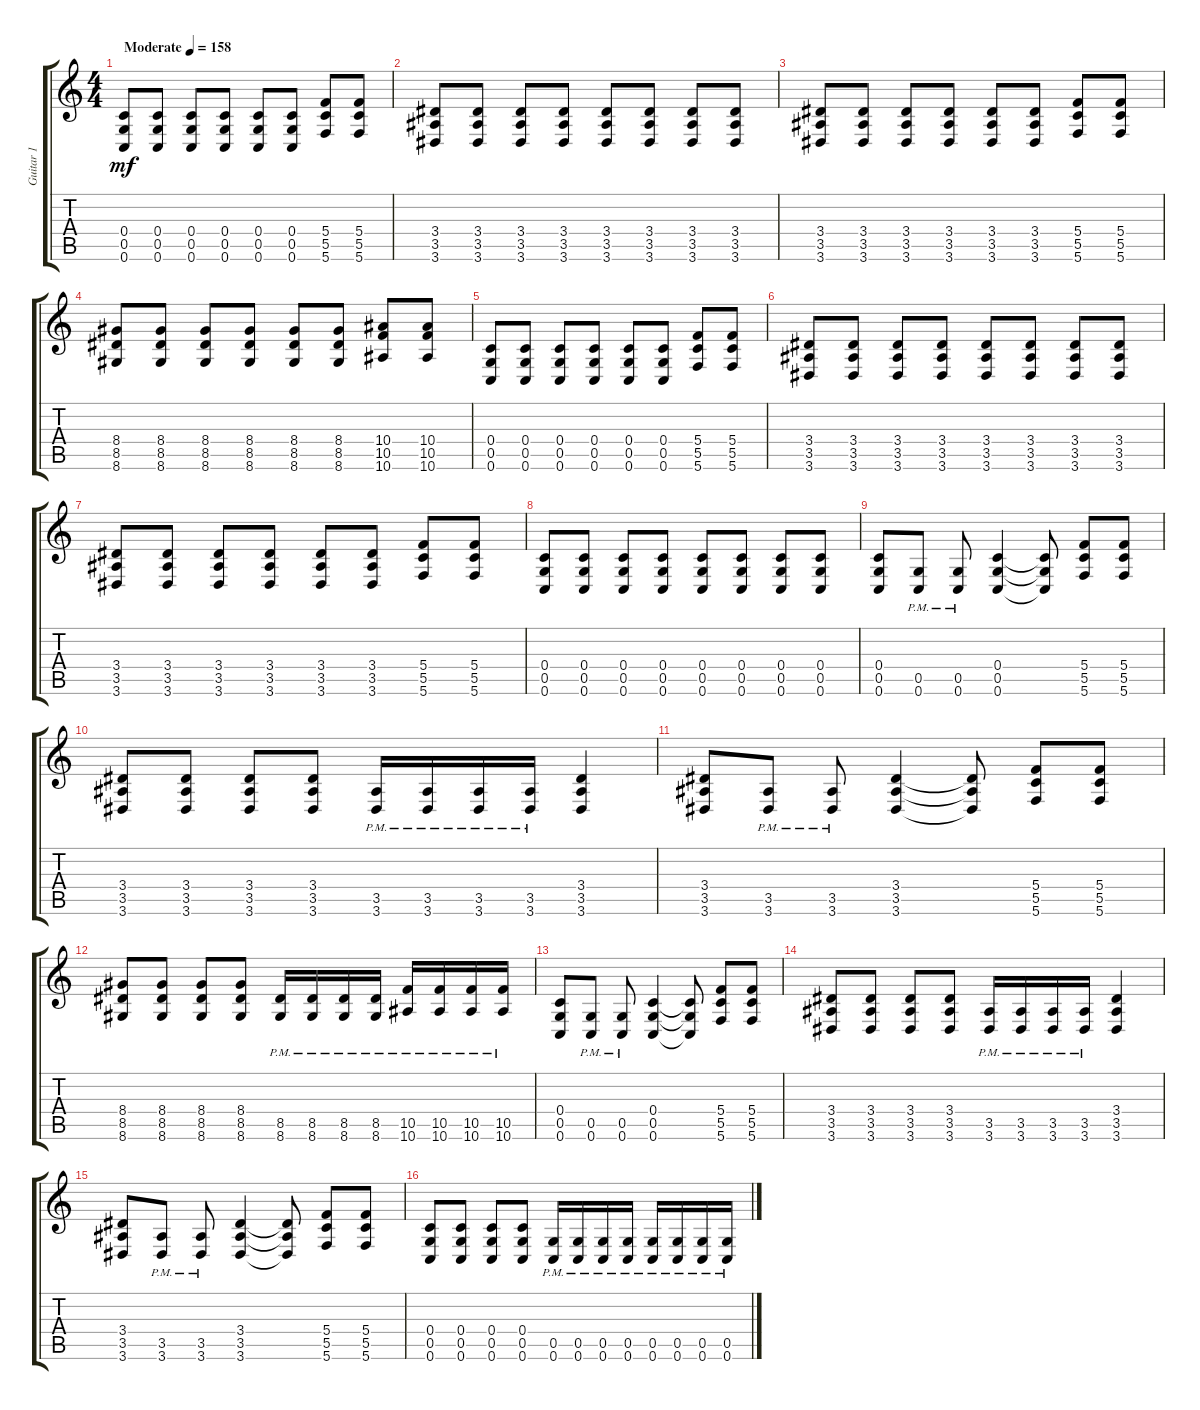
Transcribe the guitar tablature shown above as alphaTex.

\track ("Guitar 1" "Guitar 1") {instrument distortionguitar}
\staff {score tabs}
\tuning (D4 A3 F3 C3 G2 C2) {hide}
\ts (4 4)
\tempo (158 "Moderate")
\clef g2
\ks c
(0.4 0.5 0.6).8{dy mf instrument distortionguitar} (0.4 0.5 0.6).8 (0.4 0.5 0.6).8 (0.4 0.5 0.6).8 (0.4 0.5 0.6).8 (0.4 0.5 0.6).8 (5.4 5.5 5.6).8 (5.4 5.5 5.6).8 |
(3.4 3.5 3.6).8 (3.4 3.5 3.6).8 (3.4 3.5 3.6).8 (3.4 3.5 3.6).8 (3.4 3.5 3.6).8 (3.4 3.5 3.6).8 (3.4 3.5 3.6).8 (3.4 3.5 3.6).8 |
(3.4 3.5 3.6).8 (3.4 3.5 3.6).8 (3.4 3.5 3.6).8 (3.4 3.5 3.6).8 (3.4 3.5 3.6).8 (3.4 3.5 3.6).8 (5.4 5.5 5.6).8 (5.4 5.5 5.6).8 |
(8.4 8.5 8.6).8 (8.4 8.5 8.6).8 (8.4 8.5 8.6).8 (8.4 8.5 8.6).8 (8.4 8.5 8.6).8 (8.4 8.5 8.6).8 (10.4 10.5 10.6).8 (10.4 10.5 10.6).8 |
(0.4 0.5 0.6).8 (0.4 0.5 0.6).8 (0.4 0.5 0.6).8 (0.4 0.5 0.6).8 (0.4 0.5 0.6).8 (0.4 0.5 0.6).8 (5.4 5.5 5.6).8 (5.4 5.5 5.6).8 |
(3.4 3.5 3.6).8 (3.4 3.5 3.6).8 (3.4 3.5 3.6).8 (3.4 3.5 3.6).8 (3.4 3.5 3.6).8 (3.4 3.5 3.6).8 (3.4 3.5 3.6).8 (3.4 3.5 3.6).8 |
(3.4 3.5 3.6).8 (3.4 3.5 3.6).8 (3.4 3.5 3.6).8 (3.4 3.5 3.6).8 (3.4 3.5 3.6).8 (3.4 3.5 3.6).8 (5.4 5.5 5.6).8 (5.4 5.5 5.6).8 |
(0.4 0.5 0.6).8 (0.4 0.5 0.6).8 (0.4 0.5 0.6).8 (0.4 0.5 0.6).8 (0.4 0.5 0.6).8 (0.4 0.5 0.6).8 (0.4 0.5 0.6).8 (0.4 0.5 0.6).8 |
(0.4 0.5 0.6).8 (0.5{pm} 0.6{pm}).8 (0.5{pm} 0.6{pm}).8 (0.4 0.5 0.6).4 (0.4{t} 0.5{t} 0.6{t}).8 (5.4 5.5 5.6).8 (5.4 5.5 5.6).8 |
(3.4 3.5 3.6).8 (3.4 3.5 3.6).8 (3.4 3.5 3.6).8 (3.4 3.5 3.6).8 (3.5{pm} 3.6{pm}).16 (3.5{pm} 3.6{pm}).16 (3.5{pm} 3.6{pm}).16 (3.5{pm} 3.6{pm}).16 (3.4 3.5 3.6).4 |
(3.4 3.5 3.6).8 (3.5{pm} 3.6{pm}).8 (3.5{pm} 3.6{pm}).8 (3.4 3.5 3.6).4 (3.4{t} 3.5{t} 3.6{t}).8 (5.4 5.5 5.6).8 (5.4 5.5 5.6).8 |
(8.4 8.5 8.6).8 (8.4 8.5 8.6).8 (8.4 8.5 8.6).8 (8.4 8.5 8.6).8 (8.5{pm} 8.6{pm}).16 (8.5{pm} 8.6{pm}).16 (8.5{pm} 8.6{pm}).16 (8.5{pm} 8.6{pm}).16 (10.5{pm} 10.6{pm}).16 (10.5{pm} 10.6{pm}).16 (10.5{pm} 10.6{pm}).16 (10.5{pm} 10.6{pm}).16 |
(0.4 0.5 0.6).8 (0.5{pm} 0.6{pm}).8 (0.5{pm} 0.6{pm}).8 (0.4 0.5 0.6).4 (0.4{t} 0.5{t} 0.6{t}).8 (5.4 5.5 5.6).8 (5.4 5.5 5.6).8 |
(3.4 3.5 3.6).8 (3.4 3.5 3.6).8 (3.4 3.5 3.6).8 (3.4 3.5 3.6).8 (3.5{pm} 3.6{pm}).16 (3.5{pm} 3.6{pm}).16 (3.5{pm} 3.6{pm}).16 (3.5{pm} 3.6{pm}).16 (3.4 3.5 3.6).4 |
(3.4 3.5 3.6).8 (3.5{pm} 3.6{pm}).8 (3.5{pm} 3.6{pm}).8 (3.4 3.5 3.6).4 (3.4{t} 3.5{t} 3.6{t}).8 (5.4 5.5 5.6).8 (5.4 5.5 5.6).8 |
(0.4 0.5 0.6).8 (0.4 0.5 0.6).8 (0.4 0.5 0.6).8 (0.4 0.5 0.6).8 (0.5{pm} 0.6{pm}).16 (0.5{pm} 0.6{pm}).16 (0.5{pm} 0.6{pm}).16 (0.5{pm} 0.6{pm}).16 (0.5{pm} 0.6{pm}).16 (0.5{pm} 0.6{pm}).16 (0.5{pm} 0.6{pm}).16 (0.5{pm} 0.6{pm}).16
